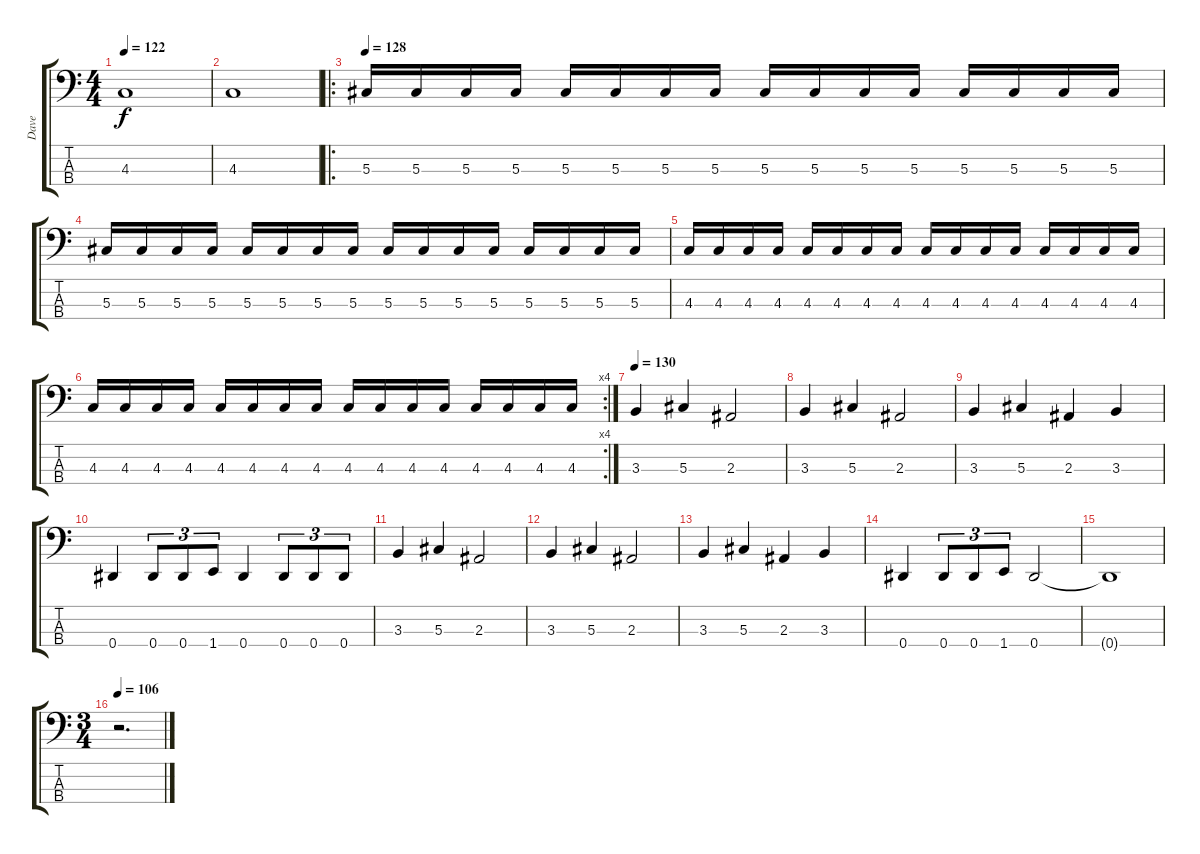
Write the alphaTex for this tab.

\track ("Dave" "Dave") {instrument electricbasspick}
\staff {score tabs}
\tuning (Gb2 Db2 Ab1 Eb1) {hide}
\ts (4 4)
\tempo 122
\clef f4
\ks c
4.3.1{dy f} |
4.3.1 |
\ro
\tempo 128
5.3.16 5.3.16 5.3.16 5.3.16 5.3.16 5.3.16 5.3.16 5.3.16 5.3.16 5.3.16 5.3.16 5.3.16 5.3.16 5.3.16 5.3.16 5.3.16 |
5.3.16 5.3.16 5.3.16 5.3.16 5.3.16 5.3.16 5.3.16 5.3.16 5.3.16 5.3.16 5.3.16 5.3.16 5.3.16 5.3.16 5.3.16 5.3.16 |
4.3.16 4.3.16 4.3.16 4.3.16 4.3.16 4.3.16 4.3.16 4.3.16 4.3.16 4.3.16 4.3.16 4.3.16 4.3.16 4.3.16 4.3.16 4.3.16 |
\rc 4
4.3.16 4.3.16 4.3.16 4.3.16 4.3.16 4.3.16 4.3.16 4.3.16 4.3.16 4.3.16 4.3.16 4.3.16 4.3.16 4.3.16 4.3.16 4.3.16 |
\tempo 130
3.3.4 5.3.4 2.3.2 |
3.3.4 5.3.4 2.3.2 |
3.3.4 5.3.4 2.3.4 3.3.4 |
0.4.4 0.4.8{tu (3 2)} 0.4.8{tu (3 2)} 1.4.8{tu (3 2)} 0.4.4 0.4.8{tu (3 2)} 0.4.8{tu (3 2)} 0.4.8{tu (3 2)} |
3.3.4 5.3.4 2.3.2 |
3.3.4 5.3.4 2.3.2 |
3.3.4 5.3.4 2.3.4 3.3.4 |
0.4.4 0.4.8{tu (3 2)} 0.4.8{tu (3 2)} 1.4.8{tu (3 2)} 0.4.2 |
0.4{t}.1 |
\ts (3 4)
\tempo 106
r.2{d}
